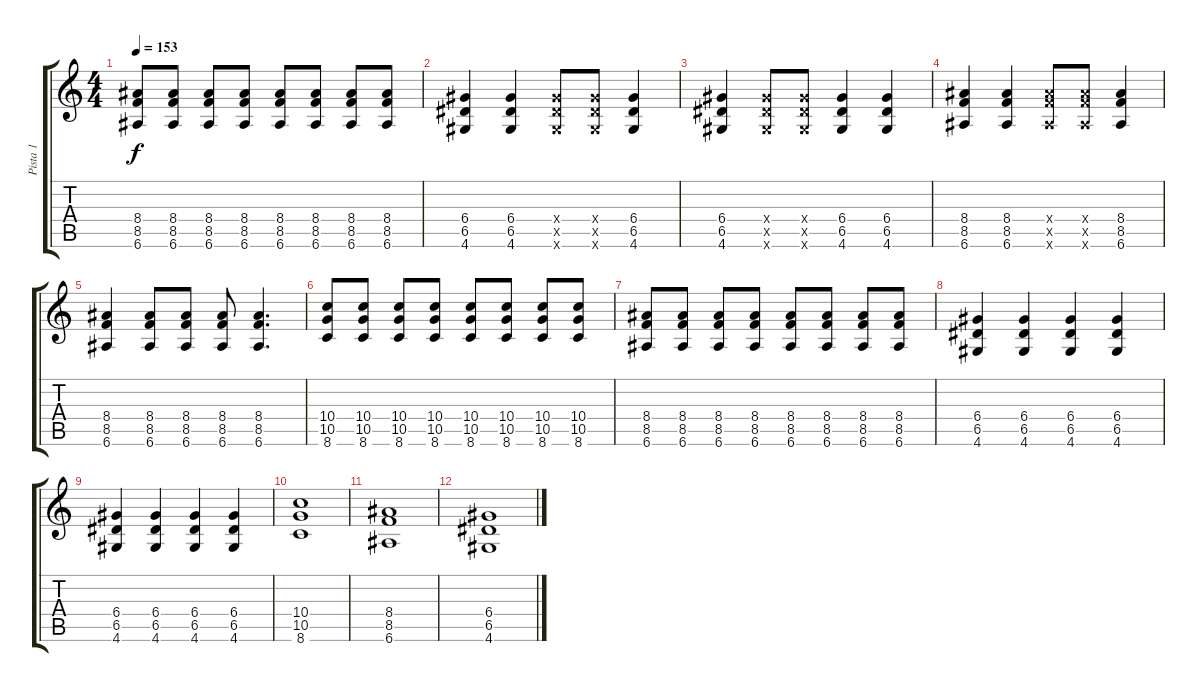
\track ("Pista 1" "Pista 1") {instrument overdrivenguitar}
\staff {score tabs}
\tuning (E4 B3 G3 D3 A2 E2) {hide}
\ts (4 4)
\tempo 153
\clef g2
\ks c
(8.4 8.5 6.6).8{dy f} (8.4 8.5 6.6).8 (8.4 8.5 6.6).8 (8.4 8.5 6.6).8 (8.4 8.5 6.6).8 (8.4 8.5 6.6).8 (8.4 8.5 6.6).8 (8.4 8.5 6.6).8 |
(6.4 6.5 4.6).4 (6.4 6.5 4.6).4 (6.4{x} 6.5{x} 4.6{x}).8 (6.4{x} 6.5{x} 4.6{x}).8 (6.4 6.5 4.6).4 |
(6.4 6.5 4.6).4 (6.4{x} 6.5{x} 4.6{x}).8 (6.4{x} 6.5{x} 4.6{x}).8 (6.4 6.5 4.6).4 (6.4 6.5 4.6).4 |
(8.4 8.5 6.6).4 (8.4 8.5 6.6).4 (8.4{x} 8.5{x} 6.6{x}).8 (8.4{x} 8.5{x} 6.6{x}).8 (8.4 8.5 6.6).4 |
(8.4 8.5 6.6).4 (8.4 8.5 6.6).8 (8.4 8.5 6.6).8 (8.4 8.5 6.6).8 (8.4 8.5 6.6).4{d} |
(10.4 10.5 8.6).8 (10.4 10.5 8.6).8 (10.4 10.5 8.6).8 (10.4 10.5 8.6).8 (10.4 10.5 8.6).8 (10.4 10.5 8.6).8 (10.4 10.5 8.6).8 (10.4 10.5 8.6).8 |
(8.4 8.5 6.6).8 (8.4 8.5 6.6).8 (8.4 8.5 6.6).8 (8.4 8.5 6.6).8 (8.4 8.5 6.6).8 (8.4 8.5 6.6).8 (8.4 8.5 6.6).8 (8.4 8.5 6.6).8 |
(6.4 6.5 4.6).4 (6.4 6.5 4.6).4 (6.4 6.5 4.6).4 (6.4 6.5 4.6).4 |
(6.4 6.5 4.6).4 (6.4 6.5 4.6).4 (6.4 6.5 4.6).4 (6.4 6.5 4.6).4 |
(10.4 10.5 8.6).1 |
(8.4 8.5 6.6).1 |
(6.4 6.5 4.6).1
